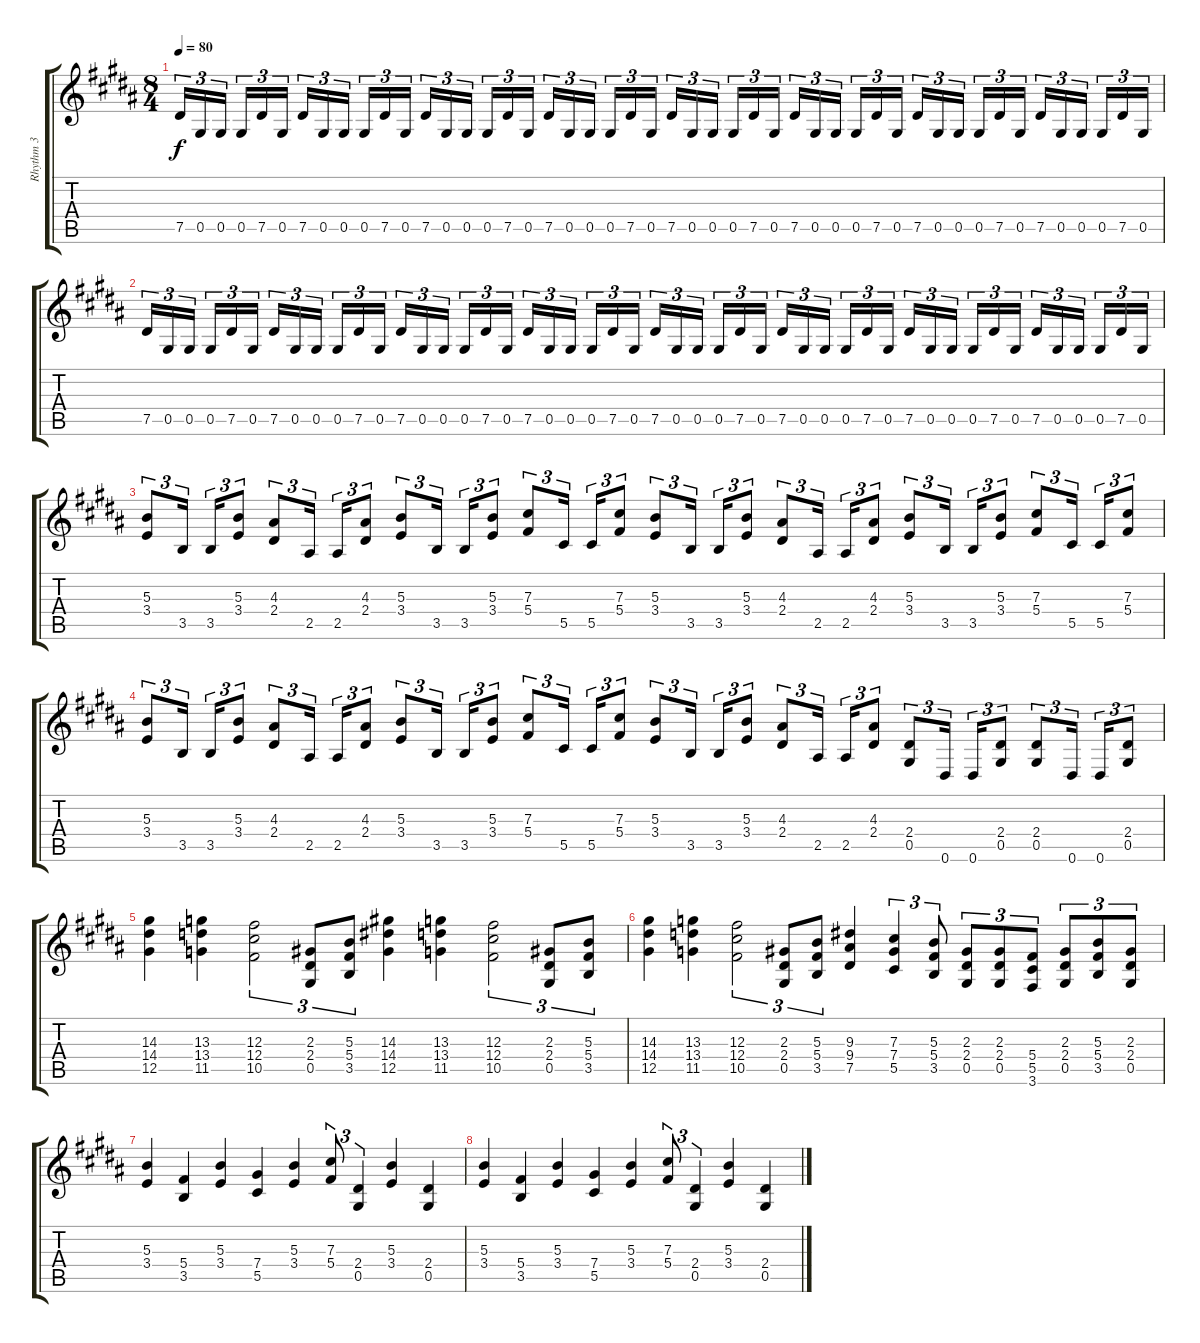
\track ("Rhythm 3" "Rhythm 3") {instrument distortionguitar}
\staff {score tabs}
\tuning (Eb4 Bb3 Gb3 Db3 Ab2 Eb2) {hide}
\ts (8 4)
\tempo 80
\clef g2
\ks g#minor
7.5.16{tu (3 2) dy f} 0.5.16{tu (3 2)} 0.5.16{tu (3 2)} 0.5.16{tu (3 2)} 7.5.16{tu (3 2)} 0.5.16{tu (3 2)} 7.5.16{tu (3 2)} 0.5.16{tu (3 2)} 0.5.16{tu (3 2)} 0.5.16{tu (3 2)} 7.5.16{tu (3 2)} 0.5.16{tu (3 2)} 7.5.16{tu (3 2)} 0.5.16{tu (3 2)} 0.5.16{tu (3 2)} 0.5.16{tu (3 2)} 7.5.16{tu (3 2)} 0.5.16{tu (3 2)} 7.5.16{tu (3 2)} 0.5.16{tu (3 2)} 0.5.16{tu (3 2)} 0.5.16{tu (3 2)} 7.5.16{tu (3 2)} 0.5.16{tu (3 2)} 7.5.16{tu (3 2)} 0.5.16{tu (3 2)} 0.5.16{tu (3 2)} 0.5.16{tu (3 2)} 7.5.16{tu (3 2)} 0.5.16{tu (3 2)} 7.5.16{tu (3 2)} 0.5.16{tu (3 2)} 0.5.16{tu (3 2)} 0.5.16{tu (3 2)} 7.5.16{tu (3 2)} 0.5.16{tu (3 2)} 7.5.16{tu (3 2)} 0.5.16{tu (3 2)} 0.5.16{tu (3 2)} 0.5.16{tu (3 2)} 7.5.16{tu (3 2)} 0.5.16{tu (3 2)} 7.5.16{tu (3 2)} 0.5.16{tu (3 2)} 0.5.16{tu (3 2)} 0.5.16{tu (3 2)} 7.5.16{tu (3 2)} 0.5.16{tu (3 2)} |
7.5.16{tu (3 2)} 0.5.16{tu (3 2)} 0.5.16{tu (3 2)} 0.5.16{tu (3 2)} 7.5.16{tu (3 2)} 0.5.16{tu (3 2)} 7.5.16{tu (3 2)} 0.5.16{tu (3 2)} 0.5.16{tu (3 2)} 0.5.16{tu (3 2)} 7.5.16{tu (3 2)} 0.5.16{tu (3 2)} 7.5.16{tu (3 2)} 0.5.16{tu (3 2)} 0.5.16{tu (3 2)} 0.5.16{tu (3 2)} 7.5.16{tu (3 2)} 0.5.16{tu (3 2)} 7.5.16{tu (3 2)} 0.5.16{tu (3 2)} 0.5.16{tu (3 2)} 0.5.16{tu (3 2)} 7.5.16{tu (3 2)} 0.5.16{tu (3 2)} 7.5.16{tu (3 2)} 0.5.16{tu (3 2)} 0.5.16{tu (3 2)} 0.5.16{tu (3 2)} 7.5.16{tu (3 2)} 0.5.16{tu (3 2)} 7.5.16{tu (3 2)} 0.5.16{tu (3 2)} 0.5.16{tu (3 2)} 0.5.16{tu (3 2)} 7.5.16{tu (3 2)} 0.5.16{tu (3 2)} 7.5.16{tu (3 2)} 0.5.16{tu (3 2)} 0.5.16{tu (3 2)} 0.5.16{tu (3 2)} 7.5.16{tu (3 2)} 0.5.16{tu (3 2)} 7.5.16{tu (3 2)} 0.5.16{tu (3 2)} 0.5.16{tu (3 2)} 0.5.16{tu (3 2)} 7.5.16{tu (3 2)} 0.5.16{tu (3 2)} |
(5.3 3.4).8{tu (3 2)} 3.5.16{tu (3 2)} 3.5.16{tu (3 2)} (5.3 3.4).8{tu (3 2)} (4.3 2.4).8{tu (3 2)} 2.5.16{tu (3 2)} 2.5.16{tu (3 2)} (4.3 2.4).8{tu (3 2)} (5.3 3.4).8{tu (3 2)} 3.5.16{tu (3 2)} 3.5.16{tu (3 2)} (5.3 3.4).8{tu (3 2)} (7.3 5.4).8{tu (3 2)} 5.5.16{tu (3 2)} 5.5.16{tu (3 2)} (7.3 5.4).8{tu (3 2)} (5.3 3.4).8{tu (3 2)} 3.5.16{tu (3 2)} 3.5.16{tu (3 2)} (5.3 3.4).8{tu (3 2)} (4.3 2.4).8{tu (3 2)} 2.5.16{tu (3 2)} 2.5.16{tu (3 2)} (4.3 2.4).8{tu (3 2)} (5.3 3.4).8{tu (3 2)} 3.5.16{tu (3 2)} 3.5.16{tu (3 2)} (5.3 3.4).8{tu (3 2)} (7.3 5.4).8{tu (3 2)} 5.5.16{tu (3 2)} 5.5.16{tu (3 2)} (7.3 5.4).8{tu (3 2)} |
(5.3 3.4).8{tu (3 2)} 3.5.16{tu (3 2)} 3.5.16{tu (3 2)} (5.3 3.4).8{tu (3 2)} (4.3 2.4).8{tu (3 2)} 2.5.16{tu (3 2)} 2.5.16{tu (3 2)} (4.3 2.4).8{tu (3 2)} (5.3 3.4).8{tu (3 2)} 3.5.16{tu (3 2)} 3.5.16{tu (3 2)} (5.3 3.4).8{tu (3 2)} (7.3 5.4).8{tu (3 2)} 5.5.16{tu (3 2)} 5.5.16{tu (3 2)} (7.3 5.4).8{tu (3 2)} (5.3 3.4).8{tu (3 2)} 3.5.16{tu (3 2)} 3.5.16{tu (3 2)} (5.3 3.4).8{tu (3 2)} (4.3 2.4).8{tu (3 2)} 2.5.16{tu (3 2)} 2.5.16{tu (3 2)} (4.3 2.4).8{tu (3 2)} (2.4 0.5).8{tu (3 2)} 0.6.16{tu (3 2)} 0.6.16{tu (3 2)} (2.4 0.5).8{tu (3 2)} (2.4 0.5).8{tu (3 2)} 0.6.16{tu (3 2)} 0.6.16{tu (3 2)} (2.4 0.5).8{tu (3 2)} |
(14.3 14.4 12.5).4 (13.3 13.4 11.5).4 (12.3 12.4 10.5).2{tu (3 2)} (2.3 2.4 0.5).8{tu (3 2)} (5.3 5.4 3.5).8{tu (3 2)} (14.3 14.4 12.5).4 (13.3 13.4 11.5).4 (12.3 12.4 10.5).2{tu (3 2)} (2.3 2.4 0.5).8{tu (3 2)} (5.3 5.4 3.5).8{tu (3 2)} |
(14.3 14.4 12.5).4 (13.3 13.4 11.5).4 (12.3 12.4 10.5).2{tu (3 2)} (2.3 2.4 0.5).8{tu (3 2)} (5.3 5.4 3.5).8{tu (3 2)} (9.3 9.4 7.5).4 (7.3 7.4 5.5).4{tu (3 2)} (5.3 5.4 3.5).8{tu (3 2)} (2.3 2.4 0.5).8{tu (3 2)} (2.3 2.4 0.5).8{tu (3 2)} (5.4 5.5 3.6).8{tu (3 2)} (2.3 2.4 0.5).8{tu (3 2)} (5.3 5.4 3.5).8{tu (3 2)} (2.3 2.4 0.5).8{tu (3 2)} |
(5.3 3.4).4 (5.4 3.5).4 (5.3 3.4).4 (7.4 5.5).4 (5.3 3.4).4 (7.3 5.4).8{tu (3 2)} (2.4 0.5).4{tu (3 2)} (5.3 3.4).4 (2.4 0.5).4 |
(5.3 3.4).4 (5.4 3.5).4 (5.3 3.4).4 (7.4 5.5).4 (5.3 3.4).4 (7.3 5.4).8{tu (3 2)} (2.4 0.5).4{tu (3 2)} (5.3 3.4).4 (2.4 0.5).4
